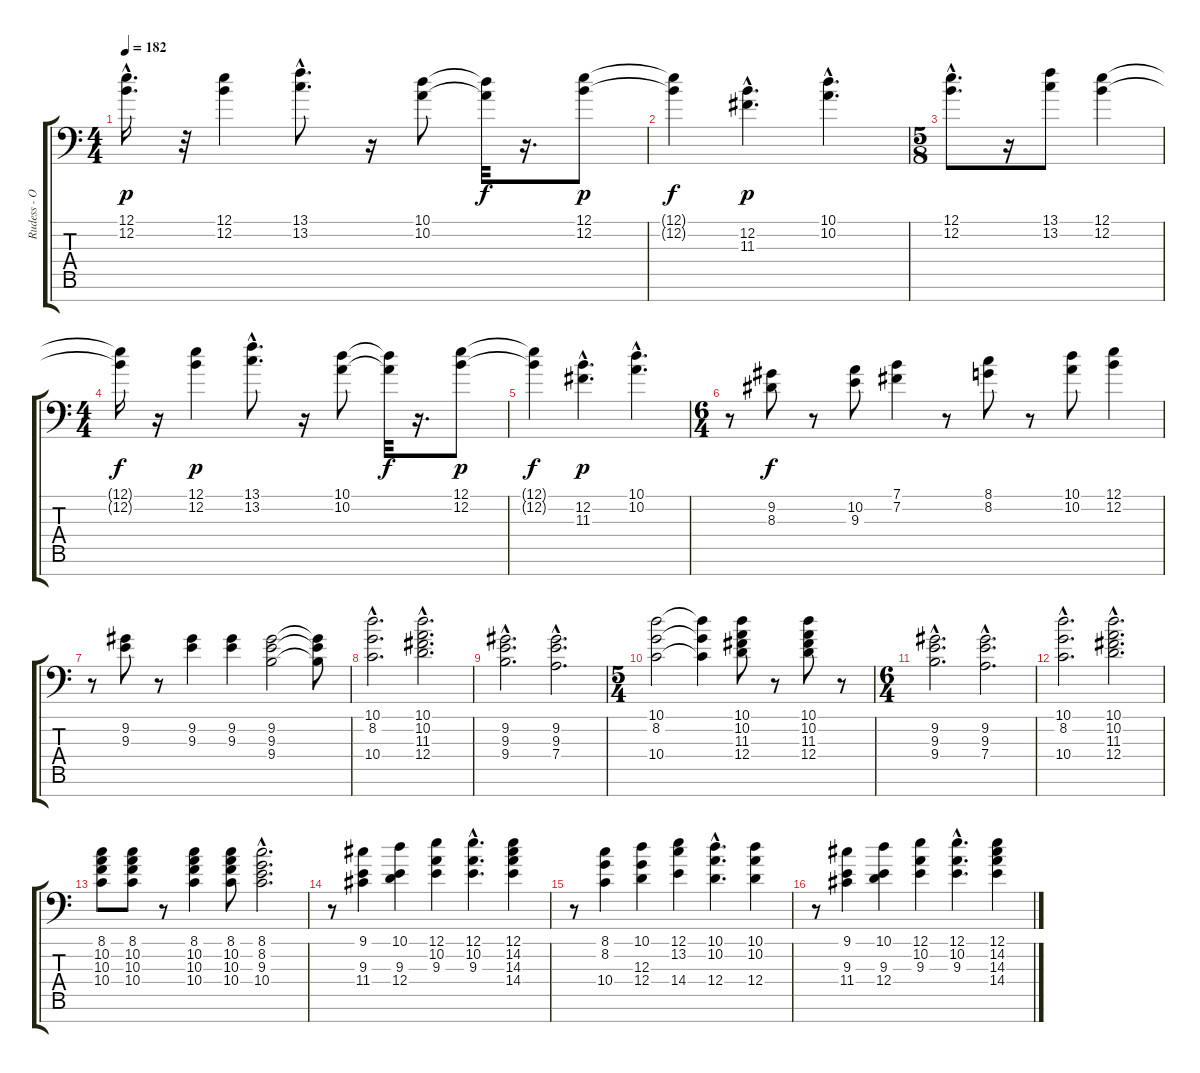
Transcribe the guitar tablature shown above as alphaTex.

\track ("Rudess - Organ" "Rudess - O") {instrument rockorgan}
\staff {score tabs}
\tuning (E4 B3 G3 D3 A2 E2 C-1) {hide}
\ts (4 4)
\tempo 182
\clef f4
\ks c
(12.1{hac} 12.2{hac}).16{d dy p} r.32 (12.1 12.2).4 (13.1{hac} 13.2{hac}).8{d} r.16 (10.1 10.2).8 (10.1{t} 10.2{t}).32{dy f} r.16{d} (12.1 12.2).8{dy p} |
(12.1{t} 12.2{t}).4{dy f} (12.2{hac} 11.3{hac}).4{d dy p} (10.1{hac} 10.2{hac}).4{d} |
\ts (5 8)
(12.1{hac} 12.2{hac}).8{d} r.16 (13.1 13.2).8 (12.1 12.2).4 |
\ts (4 4)
(12.1{t} 12.2{t}).16{dy f} r.16 (12.1 12.2).4{dy p} (13.1{hac} 13.2{hac}).8{d} r.16 (10.1 10.2).8 (10.1{t} 10.2{t}).32{dy f} r.16{d} (12.1 12.2).8{dy p} |
(12.1{t} 12.2{t}).4{dy f} (12.2{hac} 11.3{hac}).4{d dy p} (10.1{hac} 10.2{hac}).4{d} |
\ts (6 4)
r.8 (9.2 8.3).8{dy f} r.8 (10.2 9.3).8 (7.1 7.2).4 r.8 (8.1 8.2).8 r.8 (10.1 10.2).8 (12.1 12.2).4 |
r.8 (9.2 9.3).8 r.8 (9.2 9.3).4 (9.2 9.3).4 (9.2 9.3 9.4).2 (9.2{t} 9.3{t} 9.4{t}).8 |
(10.1{hac} 8.2{hac} 10.4{hac}).2{d} (10.1{hac} 10.2{hac} 11.3{hac} 12.4{hac}).2{d} |
(9.2{hac} 9.3{hac} 9.4{hac}).2{d} (9.2{hac} 9.3{hac} 7.4{hac}).2{d} |
\ts (5 4)
(10.1 8.2 10.4).2 (10.1{t} 8.2{t} 10.4{t}).4 (10.1 10.2 11.3 12.4).8 r.8 (10.1 10.2 11.3 12.4).8 r.8 |
\ts (6 4)
(9.2{hac} 9.3{hac} 9.4{hac}).2{d} (9.2{hac} 9.3{hac} 7.4{hac}).2{d} |
(10.1{hac} 8.2{hac} 10.4{hac}).2{d} (10.1{hac} 10.2{hac} 11.3{hac} 12.4{hac}).2{d} |
(8.1 10.2 10.3 10.4).8 (8.1 10.2 10.3 10.4).8 r.8 (8.1 10.2 10.3 10.4).4 (8.1 10.2 10.3 10.4).8 (8.1{hac} 8.2{hac} 9.3{hac} 10.4{hac}).2{d} |
r.8 (9.1 9.3 11.4).4 (10.1 9.3 12.4).4 (12.1 10.2 9.3).4 (12.1{hac} 10.2{hac} 9.3{hac}).4{d} (12.1 14.2 14.3 14.4).4 |
r.8 (8.1 8.2 10.4).4 (10.1 12.3 12.4).4 (12.1 13.2 14.4).4 (10.1{hac} 10.2{hac} 12.4{hac}).4{d} (10.1 10.2 12.4).4 |
r.8 (9.1 9.3 11.4).4 (10.1 9.3 12.4).4 (12.1 10.2 9.3).4 (12.1{hac} 10.2{hac} 9.3{hac}).4{d} (12.1 14.2 14.3 14.4).4
